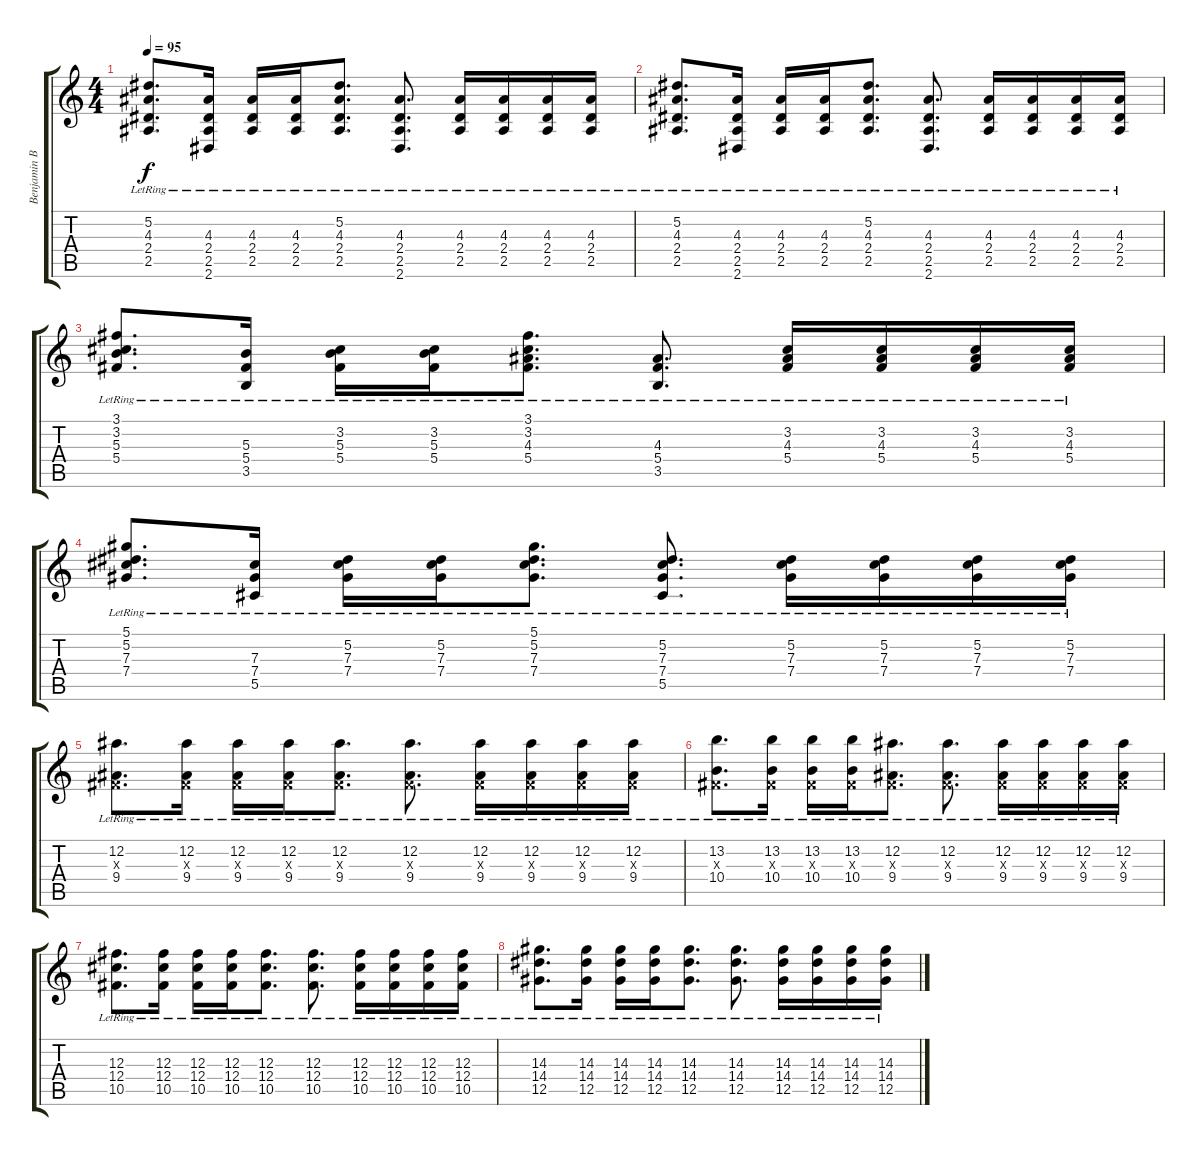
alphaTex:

\track ("Benjamin Burnley" "Benjamin B") {instrument distortionguitar}
\staff {score tabs}
\tuning (Eb4 Bb3 Gb3 Db3 Ab2 Db2) {hide}
\ts (4 4)
\tempo 95
\clef g2
\ks c
(5.2{lr} 4.3{lr} 2.4{lr} 2.5{lr}).8{d dy f} (4.3{lr} 2.4{lr} 2.5{lr} 2.6{lr}).16 (4.3{lr} 2.4{lr} 2.5{lr}).16 (4.3{lr} 2.4{lr} 2.5{lr}).16 (5.2{lr} 4.3{lr} 2.4{lr} 2.5{lr}).8{d} (4.3{lr} 2.4{lr} 2.5{lr} 2.6{lr}).8{d} (4.3{lr} 2.4{lr} 2.5{lr}).16 (4.3{lr} 2.4{lr} 2.5{lr}).16 (4.3{lr} 2.4{lr} 2.5{lr}).16 (4.3{lr} 2.4{lr} 2.5{lr}).16 |
(5.2{lr} 4.3{lr} 2.4{lr} 2.5{lr}).8{d} (4.3{lr} 2.4{lr} 2.5{lr} 2.6{lr}).16 (4.3{lr} 2.4{lr} 2.5{lr}).16 (4.3{lr} 2.4{lr} 2.5{lr}).16 (5.2{lr} 4.3{lr} 2.4{lr} 2.5{lr}).8{d} (4.3{lr} 2.4{lr} 2.5{lr} 2.6{lr}).8{d} (4.3{lr} 2.4{lr} 2.5{lr}).16 (4.3{lr} 2.4{lr} 2.5{lr}).16 (4.3{lr} 2.4{lr} 2.5{lr}).16 (4.3{lr} 2.4{lr} 2.5{lr}).16 |
(3.1{lr} 3.2{lr} 5.3{lr} 5.4{lr}).8{d} (5.3{lr} 5.4{lr} 3.5{lr}).16 (3.2{lr} 5.3{lr} 5.4{lr}).16 (3.2{lr} 5.3{lr} 5.4{lr}).16 (3.1{lr} 3.2{lr} 4.3{lr} 5.4{lr}).8{d} (4.3{lr} 5.4{lr} 3.5{lr}).8{d} (3.2{lr} 4.3{lr} 5.4{lr}).16 (3.2{lr} 4.3{lr} 5.4{lr}).16 (3.2{lr} 4.3{lr} 5.4{lr}).16 (3.2{lr} 4.3{lr} 5.4{lr}).16 |
(5.1{lr} 5.2{lr} 7.3{lr} 7.4{lr}).8{d} (7.3{lr} 7.4{lr} 5.5{lr}).16 (5.2{lr} 7.3{lr} 7.4{lr}).16 (5.2{lr} 7.3{lr} 7.4{lr}).16 (5.1{lr} 5.2{lr} 7.3{lr} 7.4{lr}).8{d} (5.2{lr} 7.3{lr} 7.4{lr} 5.5{lr}).8{d} (5.2{lr} 7.3{lr} 7.4{lr}).16 (5.2{lr} 7.3{lr} 7.4{lr}).16 (5.2{lr} 7.3{lr} 7.4{lr}).16 (5.2{lr} 7.3{lr} 7.4{lr}).16 |
(12.2{lr} 0.3{x} 9.4{lr}).8{d} (12.2{lr} 0.3{x} 9.4{lr}).16 (12.2{lr} 0.3{x} 9.4{lr}).16 (12.2{lr} 0.3{x} 9.4{lr}).16 (12.2{lr} 0.3{x} 9.4{lr}).8{d} (12.2{lr} 0.3{x} 9.4{lr}).8{d} (12.2{lr} 0.3{x} 9.4{lr}).16 (12.2{lr} 0.3{x} 9.4{lr}).16 (12.2{lr} 0.3{x} 9.4{lr}).16 (12.2{lr} 0.3{x} 9.4{lr}).16 |
(13.2{lr} 0.3{x} 10.4{lr}).8{d} (13.2{lr} 0.3{x} 10.4{lr}).16 (13.2{lr} 0.3{x} 10.4{lr}).16 (13.2{lr} 0.3{x} 10.4{lr}).16 (12.2{lr} 0.3{x} 9.4{lr}).8{d} (12.2{lr} 0.3{x} 9.4{lr}).8{d} (12.2{lr} 0.3{x} 9.4{lr}).16 (12.2{lr} 0.3{x} 9.4{lr}).16 (12.2{lr} 0.3{x} 9.4{lr}).16 (12.2{lr} 0.3{x} 9.4{lr}).16 |
(12.3{lr} 12.4{lr} 10.5{lr}).8{d} (12.3{lr} 12.4{lr} 10.5{lr}).16 (12.3{lr} 12.4{lr} 10.5{lr}).16 (12.3{lr} 12.4{lr} 10.5{lr}).16 (12.3{lr} 12.4{lr} 10.5{lr}).8{d} (12.3{lr} 12.4{lr} 10.5{lr}).8{d} (12.3{lr} 12.4{lr} 10.5{lr}).16 (12.3{lr} 12.4{lr} 10.5{lr}).16 (12.3{lr} 12.4{lr} 10.5{lr}).16 (12.3{lr} 12.4{lr} 10.5{lr}).16 |
(14.3{lr} 14.4{lr} 12.5{lr}).8{d} (14.3{lr} 14.4{lr} 12.5{lr}).16 (14.3{lr} 14.4{lr} 12.5{lr}).16 (14.3{lr} 14.4{lr} 12.5{lr}).16 (14.3{lr} 14.4{lr} 12.5{lr}).8{d} (14.3{lr} 14.4{lr} 12.5{lr}).8{d} (14.3{lr} 14.4{lr} 12.5{lr}).16 (14.3{lr} 14.4{lr} 12.5{lr}).16 (14.3{lr} 14.4{lr} 12.5{lr}).16 (14.3{lr} 14.4{lr} 12.5{lr}).16
